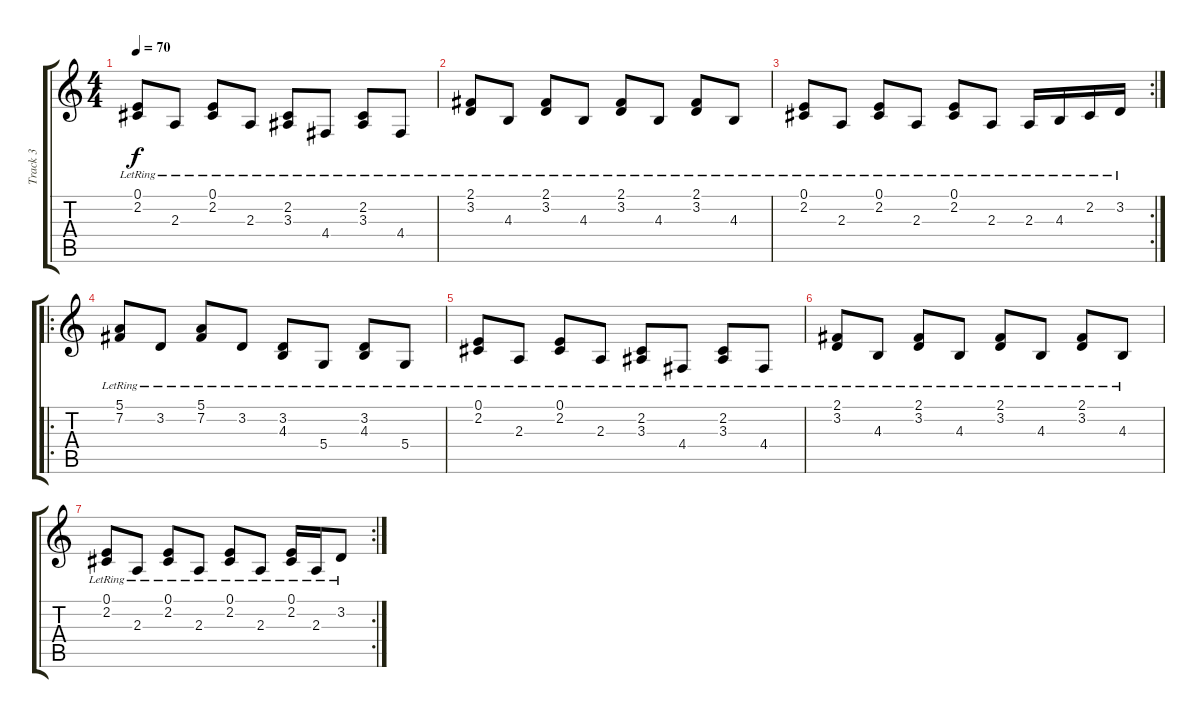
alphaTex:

\track ("Track 3" "Track 3") {instrument acousticgrandpiano}
\staff {score tabs}
\tuning (E4 B3 G3 D3 A2 E2) {hide}
\ts (4 4)
\tempo 70
\clef g2
\ks c
(0.1{lr} 2.2{lr}).8{dy f} 2.3{lr}.8 (0.1{lr} 2.2{lr}).8 2.3{lr}.8 (2.2{lr} 3.3{lr}).8 4.4{lr}.8 (2.2{lr} 3.3{lr}).8 4.4{lr}.8 |
(2.1{lr} 3.2{lr}).8 4.3{lr}.8 (2.1{lr} 3.2{lr}).8 4.3{lr}.8 (2.1{lr} 3.2{lr}).8 4.3{lr}.8 (2.1{lr} 3.2{lr}).8 4.3{lr}.8 |
\rc 2
(0.1{lr} 2.2{lr}).8 2.3{lr}.8 (0.1{lr} 2.2{lr}).8 2.3{lr}.8 (0.1{lr} 2.2{lr}).8 2.3{lr}.8 2.3{lr}.16 4.3{lr}.16 2.2{lr}.16 3.2{lr}.16 |
\ro
(5.1{lr} 7.2{lr}).8 3.2{lr}.8 (5.1{lr} 7.2{lr}).8 3.2{lr}.8 (3.2{lr} 4.3{lr}).8 5.4{lr}.8 (3.2{lr} 4.3{lr}).8 5.4{lr}.8 |
(0.1{lr} 2.2{lr}).8 2.3{lr}.8 (0.1{lr} 2.2{lr}).8 2.3{lr}.8 (2.2{lr} 3.3{lr}).8 4.4{lr}.8 (2.2{lr} 3.3{lr}).8 4.4{lr}.8 |
(2.1{lr} 3.2{lr}).8 4.3{lr}.8 (2.1{lr} 3.2{lr}).8 4.3{lr}.8 (2.1{lr} 3.2{lr}).8 4.3{lr}.8 (2.1{lr} 3.2{lr}).8 4.3{lr}.8 |
\rc 2
(0.1{lr} 2.2{lr}).8 2.3{lr}.8 (0.1{lr} 2.2{lr}).8 2.3{lr}.8 (0.1{lr} 2.2{lr}).8 2.3{lr}.8 (0.1{lr} 2.2{lr}).16 2.3{lr}.16 3.2{lr}.8
